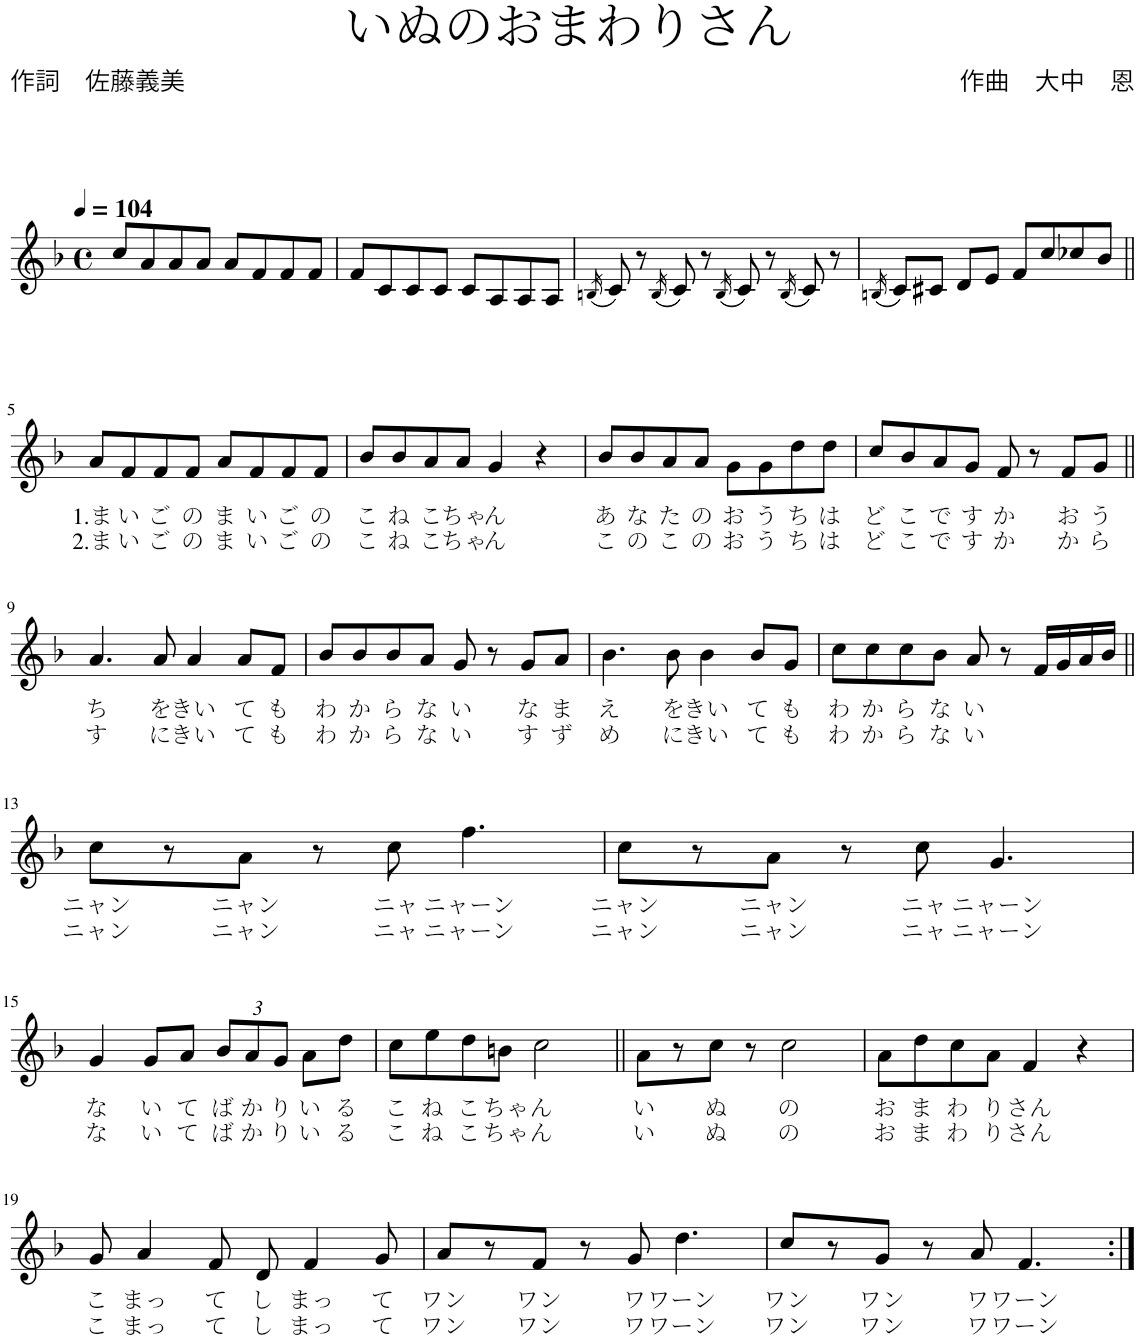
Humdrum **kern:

**kern	**text	**text
*part1	*part1	*part1
*staff1	*staff1	*staff1
*I"Piano	*	*
*I'Pno.	*	*
*clefG2	*	*
*k[b-]	*	*
*M4/4	*	*
*met(c)	*	*
*MM104	*	*
=1	=1	=1
8cc/L	.	.
8a/	.	.
8a/	.	.
8a/J	.	.
8a/L	.	.
8f/	.	.
8f/	.	.
8f/J	.	.
=2	=2	=2
8f/L	.	.
8c/	.	.
8c/	.	.
8c/J	.	.
8c/L	.	.
8A/	.	.
8A/	.	.
8A/J	.	.
=3	=3	=3
(16qBn/	.	.
8c/)	.	.
8r	.	.
(16qB/	.	.
8c/)	.	.
8r	.	.
(16qB/	.	.
8c/)	.	.
8r	.	.
(16qB/	.	.
8c/)	.	.
8r	.	.
=4	=4	=4
(16qBn/	.	.
8c/L)	.	.
8c#X/J	.	.
8d/L	.	.
8e/J	.	.
8f/L	.	.
8cc/	.	.
8cc-X/	.	.
8b-/J	.	.
!!LO:LB:g=z
=5||	=5||	=5||
!	!LO:LY:b	!LO:LY:b
8a/L	1.ま	2.ま
!	!LO:LY:b	!LO:LY:b
8f/	い	い
!	!LO:LY:b	!LO:LY:b
8f/	ご	ご
!	!LO:LY:b	!LO:LY:b
8f/J	の	の
!	!LO:LY:b	!LO:LY:b
8a/L	ま	ま
!	!LO:LY:b	!LO:LY:b
8f/	い	い
!	!LO:LY:b	!LO:LY:b
8f/	ご	ご
!	!LO:LY:b	!LO:LY:b
8f/J	の	の
=6	=6	=6
!	!LO:LY:b	!LO:LY:b
8b-/L	こ	こ
!	!LO:LY:b	!LO:LY:b
8b-/	ね	ね
!	!LO:LY:b	!LO:LY:b
8a/	こ	こ
!	!LO:LY:b	!LO:LY:b
8a/J	ちゃ	ちゃ
!	!LO:LY:b	!LO:LY:b
4g/	ん	ん
4r	.	.
=7	=7	=7
!	!LO:LY:b	!LO:LY:b
8b-/L	あ	こ
!	!LO:LY:b	!LO:LY:b
8b-/	な	の
!	!LO:LY:b	!LO:LY:b
8a/	た	こ
!	!LO:LY:b	!LO:LY:b
8a/J	の	の
!	!LO:LY:b	!LO:LY:b
8g\L	お	お
!	!LO:LY:b	!LO:LY:b
8g\	う	う
!	!LO:LY:b	!LO:LY:b
8dd\	ち	ち
!	!LO:LY:b	!LO:LY:b
8dd\J	は	は
=8	=8	=8
!	!LO:LY:b	!LO:LY:b
8cc/L	ど	ど
!	!LO:LY:b	!LO:LY:b
8b-/	こ	こ
!	!LO:LY:b	!LO:LY:b
8a/	で	で
!	!LO:LY:b	!LO:LY:b
8g/J	す	す
!	!LO:LY:b	!LO:LY:b
8f/	か	か
8r	.	.
!	!LO:LY:b	!LO:LY:b
8f/L	お	か
!	!LO:LY:b	!LO:LY:b
8g/J	う	ら
!!LO:LB:g=z
=9||	=9||	=9||
!	!LO:LY:b	!LO:LY:b
4.a/	ち	す
!	!LO:LY:b	!LO:LY:b
8a/	を	に
!	!LO:LY:b	!LO:LY:b
4a/	きい	きい
!	!LO:LY:b	!LO:LY:b
8a/L	て	て
!	!LO:LY:b	!LO:LY:b
8f/J	も	も
=10	=10	=10
!	!LO:LY:b	!LO:LY:b
8b-/L	わ	わ
!	!LO:LY:b	!LO:LY:b
8b-/	か	か
!	!LO:LY:b	!LO:LY:b
8b-/	ら	ら
!	!LO:LY:b	!LO:LY:b
8a/J	な	な
!	!LO:LY:b	!LO:LY:b
8g/	い	い
8r	.	.
!	!LO:LY:b	!LO:LY:b
8g/L	な	す
!	!LO:LY:b	!LO:LY:b
8a/J	ま	ず
=11	=11	=11
!	!LO:LY:b	!LO:LY:b
4.b-\	え	め
!	!LO:LY:b	!LO:LY:b
8b-\	を	に
!	!LO:LY:b	!LO:LY:b
4b-\	きい	きい
!	!LO:LY:b	!LO:LY:b
8b-/L	て	て
!	!LO:LY:b	!LO:LY:b
8g/J	も	も
=12	=12	=12
!	!LO:LY:b	!LO:LY:b
8cc\L	わ	わ
!	!LO:LY:b	!LO:LY:b
8cc\	か	か
!	!LO:LY:b	!LO:LY:b
8cc\	ら	ら
!	!LO:LY:b	!LO:LY:b
8b-\J	な	な
!	!LO:LY:b	!LO:LY:b
8a/	い	い
8r	.	.
16f/LL	.	.
16g/	.	.
16a/	.	.
16b-/JJ	.	.
!!LO:LB:g=z
=13||	=13||	=13||
!	!LO:LY:b	!LO:LY:b
8cc\L	ニャン	ニャン
8r	.	.
!	!LO:LY:b	!LO:LY:b
8a\J	ニャン	ニャン
8r	.	.
!	!LO:LY:b	!LO:LY:b
8cc\	ニャ	ニャ
!	!LO:LY:b	!LO:LY:b
4.ff\	ニャーン	ニャーン
=14	=14	=14
!	!LO:LY:b	!LO:LY:b
8cc\L	ニャン	ニャン
8r	.	.
!	!LO:LY:b	!LO:LY:b
8a\J	ニャン	ニャン
8r	.	.
!	!LO:LY:b	!LO:LY:b
8cc\	ニャ	ニャ
!	!LO:LY:b	!LO:LY:b
4.g/	ニャーン	ニャーン
!!LO:LB:g=z
=15	=15	=15
!	!LO:LY:b	!LO:LY:b
4g/	な	な
!	!LO:LY:b	!LO:LY:b
8g/L	い	い
!	!LO:LY:b	!LO:LY:b
8a/J	て	て
*Xbrackettup	*	*
!	!LO:LY:b	!LO:LY:b
12b-/L	ば	ば
!	!LO:LY:b	!LO:LY:b
12a/	か	か
!	!LO:LY:b	!LO:LY:b
12g/J	り	り
!	!LO:LY:b	!LO:LY:b
8a\L	い	い
!	!LO:LY:b	!LO:LY:b
8dd\J	る	る
=16	=16	=16
!	!LO:LY:b	!LO:LY:b
8cc\L	こ	こ
!	!LO:LY:b	!LO:LY:b
8ee\	ね	ね
!	!LO:LY:b	!LO:LY:b
8dd\	こ	こ
!	!LO:LY:b	!LO:LY:b
8bn\J	ちゃ	ちゃ
!	!LO:LY:b	!LO:LY:b
2cc\	ん	ん
=17||	=17||	=17||
!	!LO:LY:b	!LO:LY:b
8a\L	い	い
8r	.	.
!	!LO:LY:b	!LO:LY:b
8cc\J	ぬ	ぬ
8r	.	.
!	!LO:LY:b	!LO:LY:b
2cc\	の	の
=18	=18	=18
!	!LO:LY:b	!LO:LY:b
8a\L	お	お
!	!LO:LY:b	!LO:LY:b
8dd\	ま	ま
!	!LO:LY:b	!LO:LY:b
8cc\	わ	わ
!	!LO:LY:b	!LO:LY:b
8a\J	り	り
!	!LO:LY:b	!LO:LY:b
4f/	さん	さん
4r	.	.
!!LO:LB:g=z
=19	=19	=19
!	!LO:LY:b	!LO:LY:b
8g/	こ	こ
!	!LO:LY:b	!LO:LY:b
4a/	まっ	まっ
!	!LO:LY:b	!LO:LY:b
8f/	て	て
!	!LO:LY:b	!LO:LY:b
8d/	し	し
!	!LO:LY:b	!LO:LY:b
4f/	まっ	まっ
!	!LO:LY:b	!LO:LY:b
8g/	て	て
=20	=20	=20
!	!LO:LY:b	!LO:LY:b
8a/L	ワン	ワン
8r	.	.
!	!LO:LY:b	!LO:LY:b
8f/J	ワン	ワン
8r	.	.
!	!LO:LY:b	!LO:LY:b
8g/	ワ	ワ
!	!LO:LY:b	!LO:LY:b
4.dd\	ワーン	ワーン
=21	=21	=21
!	!LO:LY:b	!LO:LY:b
8cc/L	ワン	ワン
8r	.	.
!	!LO:LY:b	!LO:LY:b
8g/J	ワン	ワン
8r	.	.
!	!LO:LY:b	!LO:LY:b
8a/	ワ	ワ
!	!LO:LY:b	!LO:LY:b
4.f/	ワーン	ワーン
=:|!	=:|!	=:|!
*-	*-	*-
